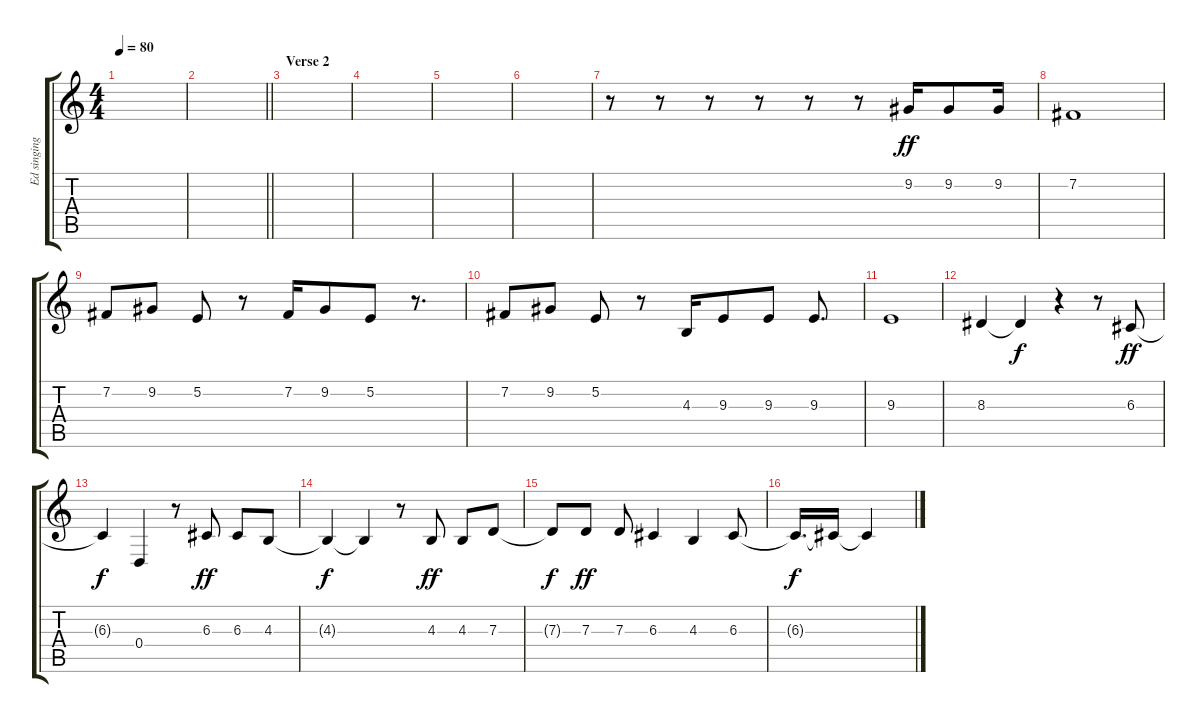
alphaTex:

\track ("Ed singing" "Ed singing") {instrument lead1square}
\staff {score tabs}
\tuning (E4 B3 G3 D3 A2 E2) {hide}
\ts (4 4)
\tempo 80
\clef g2
\ks c
|
\barLineRight lightlight
|
\section ("" "Verse 2")
|
|
|
|
r.8 r.8 r.8 r.8 r.8 r.8 9.2.16{dy ff} 9.2.8 9.2.16 |
7.2.1 |
7.2.8 9.2.8 5.2.8 r.8 7.2.16 9.2.8 5.2.8 r.8{d} |
7.2.8 9.2.8 5.2.8 r.8 4.3.16 9.3.8 9.3.8 9.3.8{d} |
9.3.1 |
8.3.4 8.3{t}.4{dy f} r.4 r.8 6.3.8{dy ff} |
6.3{t}.4{dy f} 0.4.4 r.8 6.3.8{dy ff} 6.3.8 4.3.8 |
4.3{t}.4{dy f} 4.3{t}.4 r.8 4.3.8{dy ff} 4.3.8 7.3.8 |
7.3{t}.8{dy f} 7.3.8{dy ff} 7.3.8 6.3.4 4.3.4 6.3.8 |
6.3{t}.16{d dy f} 6.3{t}.16 6.3{t}.4
